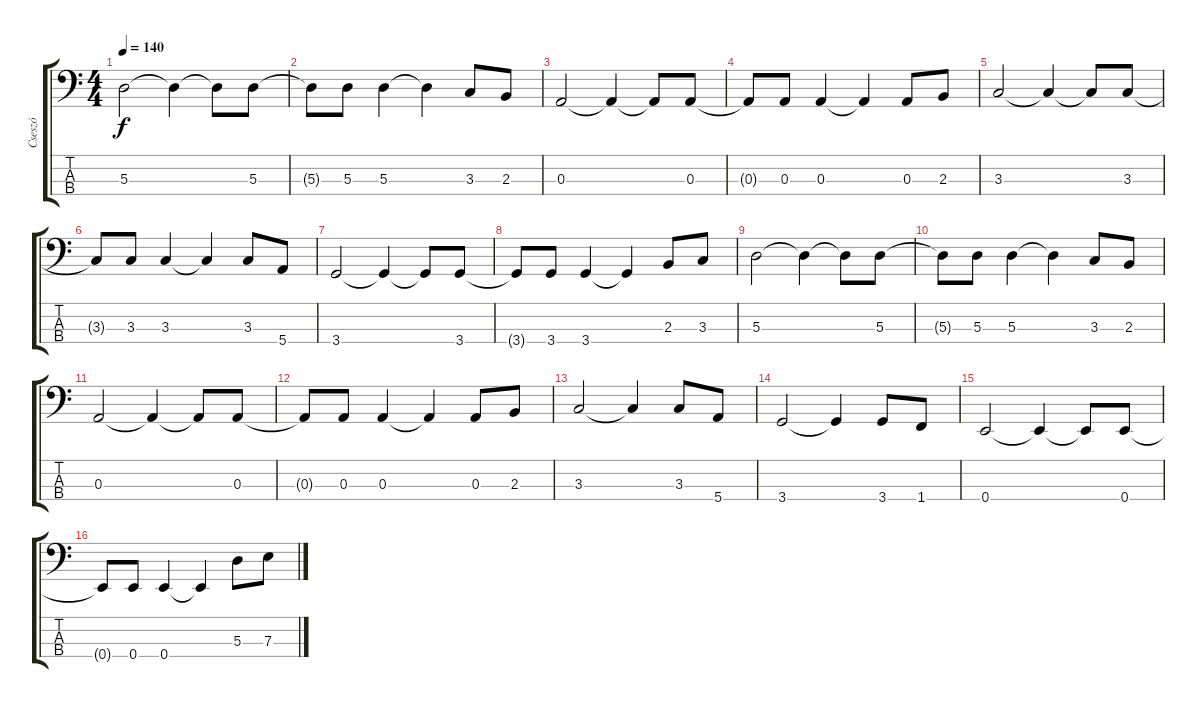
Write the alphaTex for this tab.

\track ("Cseszó" "Cseszó") {instrument electricbassfinger}
\staff {score tabs}
\tuning (G2 D2 A1 E1) {hide}
\ts (4 4)
\tempo 140
\clef f4
\ks c
5.3.2{dy f} 5.3{t}.4 5.3{t}.8 5.3.8 |
5.3{t}.8 5.3.8 5.3.4 5.3{t}.4 3.3.8 2.3.8 |
0.3.2 0.3{t}.4 0.3{t}.8 0.3.8 |
0.3{t}.8 0.3.8 0.3.4 0.3{t}.4 0.3.8 2.3.8 |
3.3.2 3.3{t}.4 3.3{t}.8 3.3.8 |
3.3{t}.8 3.3.8 3.3.4 3.3{t}.4 3.3.8 5.4.8 |
3.4.2 3.4{t}.4 3.4{t}.8 3.4.8 |
3.4{t}.8 3.4.8 3.4.4 3.4{t}.4 2.3.8 3.3.8 |
5.3.2 5.3{t}.4 5.3{t}.8 5.3.8 |
5.3{t}.8 5.3.8 5.3.4 5.3{t}.4 3.3.8 2.3.8 |
0.3.2 0.3{t}.4 0.3{t}.8 0.3.8 |
0.3{t}.8 0.3.8 0.3.4 0.3{t}.4 0.3.8 2.3.8 |
3.3.2 3.3{t}.4 3.3.8 5.4.8 |
3.4.2 3.4{t}.4 3.4.8 1.4.8 |
0.4.2 0.4{t}.4 0.4{t}.8 0.4.8 |
0.4{t}.8 0.4.8 0.4.4 0.4{t}.4 5.3.8 7.3.8
